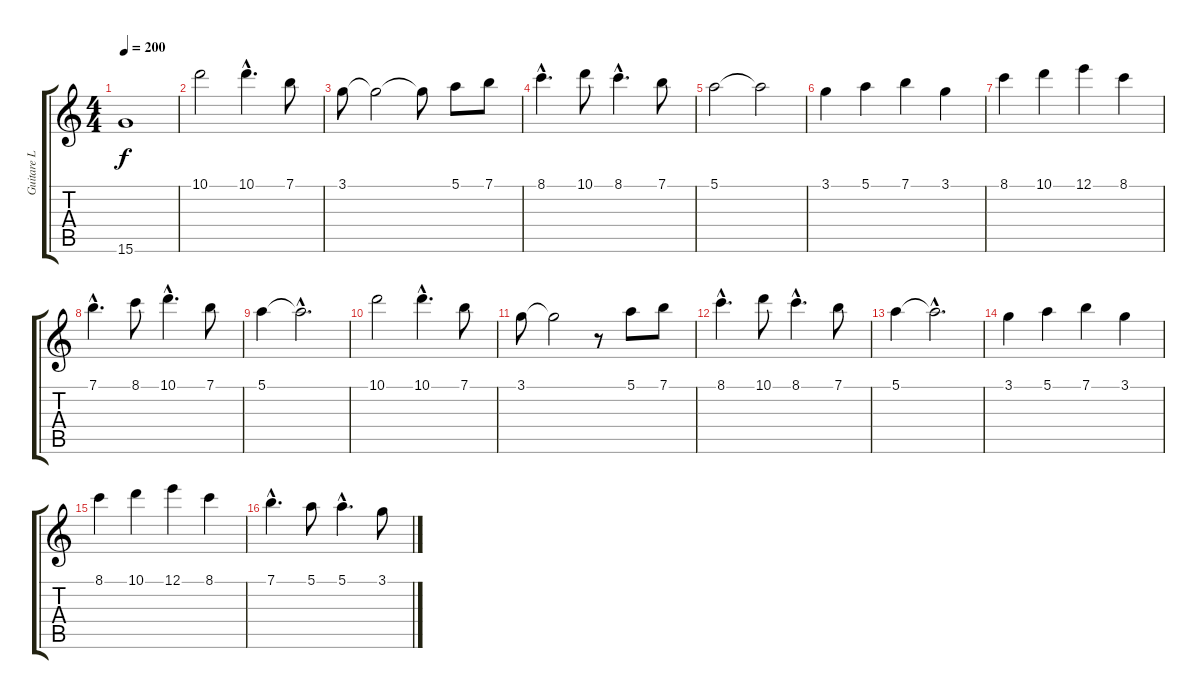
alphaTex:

\track (" Guitare Lead + Biniou" " Guitare L") {instrument distortionguitar}
\staff {score tabs}
\tuning (E4 B3 G3 D3 A2 E2) {hide}
\ts (4 4)
\tempo 200
\clef g2
\ks c
15.6{t}.1{dy f} |
10.1.2{volume 11 instrument tangoaccordion} 10.1{hac}.4{d} 7.1.8 |
3.1.8 3.1{t}.2 3.1{t}.8 5.1.8 7.1.8 |
8.1{hac}.4{d} 10.1.8 8.1{hac}.4{d} 7.1.8 |
5.1.2 5.1{t}.2 |
3.1.4 5.1.4 7.1.4 3.1.4 |
8.1.4 10.1.4 12.1.4 8.1.4 |
7.1{hac}.4{d} 8.1.8 10.1{hac}.4{d} 7.1.8 |
5.1.4 5.1{hac t}.2{d} |
10.1.2 10.1{hac}.4{d} 7.1.8 |
3.1.8 3.1{t}.2 r.8 5.1.8 7.1.8 |
8.1{hac}.4{d} 10.1.8 8.1{hac}.4{d} 7.1.8 |
5.1.4 5.1{hac t}.2{d} |
3.1.4 5.1.4 7.1.4 3.1.4 |
8.1.4 10.1.4 12.1.4 8.1.4 |
7.1{hac}.4{d} 5.1.8 5.1{hac}.4{d} 3.1.8
